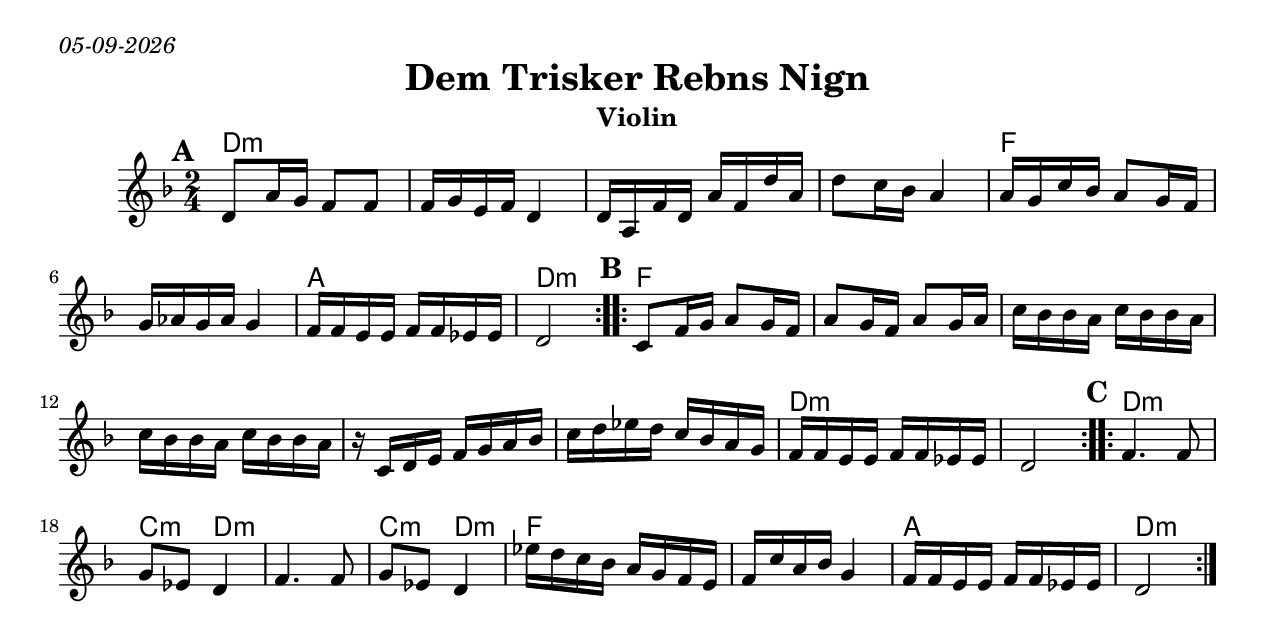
\version "2.18.0"
\include "english.ly"
\paper{
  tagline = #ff
  print-all-headers = ##t
  #(set-paper-size "letter")
}
date = #(strftime "%d-%m-%Y" (localtime (current-time)))

\markup{ \italic{ \date }  }

%\markup{ Got something to say? }

global = {
  \clef treble
  \key d \minor
  \time 2/4
  \set Score.markFormatter = #format-mark-box-alphabet
}

%#################################### Melody ########################
%melody =  \transpose c d \relative c' {  %transpose for clarinet
cadence = {
  f16 f e e f f ef ef
  d2
}

melody = \relative c' {
  \global
  %\partial 16*3 a16 d f   %lead in notes

  \repeat volta 2{
   \mark \default
   d8 a'16 g f8 f
   f16 g e f d4
   d16 a f' d a' f d' a
   d8 c16 bf a4

   a16 g c bf a8 g16 f
   g16 af g af g4
   \cadence
  }

  \repeat volta 2{
   \mark \default
   c8 f16 g a8  g16 f
   a8 g16 f a8 g16 a
   \repeat unfold 4{c16 bf bf a}
   r16 c, d e f g a bf|
   c d ef d c bf a g
   \cadence

  }

   \repeat volta 2{
   \mark \default
   f4. f8
   g8 ef d4
   f4. f8
   g8 ef d4

   ef'16 d c bf a g f e
   f16 c' a bf g4
   \cadence
   }

}
%################################# Lyrics #####################
%\addlyrics{ \set stanza = #"1. " }
%################################# Chords #######################
harmonies = \chordmode {
  d2*4:m
  f2*2
  a2
  d2:m
  %b
  f2*6
  d2*2:m
  %c
  d2:m
  c4:m d4*3:m
  c4:m d4:m
  f2*2
  a2
  d2:m


}

\score {
  <<
    \new ChordNames {
      \set chordChanges = ##f
      \harmonies
    }
    \new Staff   \melody
  >>
  \header{
    title= "Dem Trisker Rebns Nign"
    subtitle=""
    composer= ""
    instrument = "Violin"
    arranger= ""
  }
  \layout{indent = 1.0\cm}
  \midi {
    \tempo 4 = 120

    % \midi { }
  }
}
%{
% more verses:
\markup{}
\markup {
  \fill-line {
    \hspace #0.1 % distance from left margin
    \column {
      \line { "1."
	\column {
	  ""
	}
      }
      \hspace #0.2 % vertical distance between verses
      \line { "2."
	\column {
	 ""
	}
      }
    }
    \hspace #0.1  % horiz. distance between columns
    \column {
      \line { "3."
	\column {
	  ""
	}
      }
      \hspace #0.2 % distance between verses
      \line { "4."
	\column {
	 ""
	}
      }
    }
    \hspace #0.1 % distance to right margin
  }
}

%}
